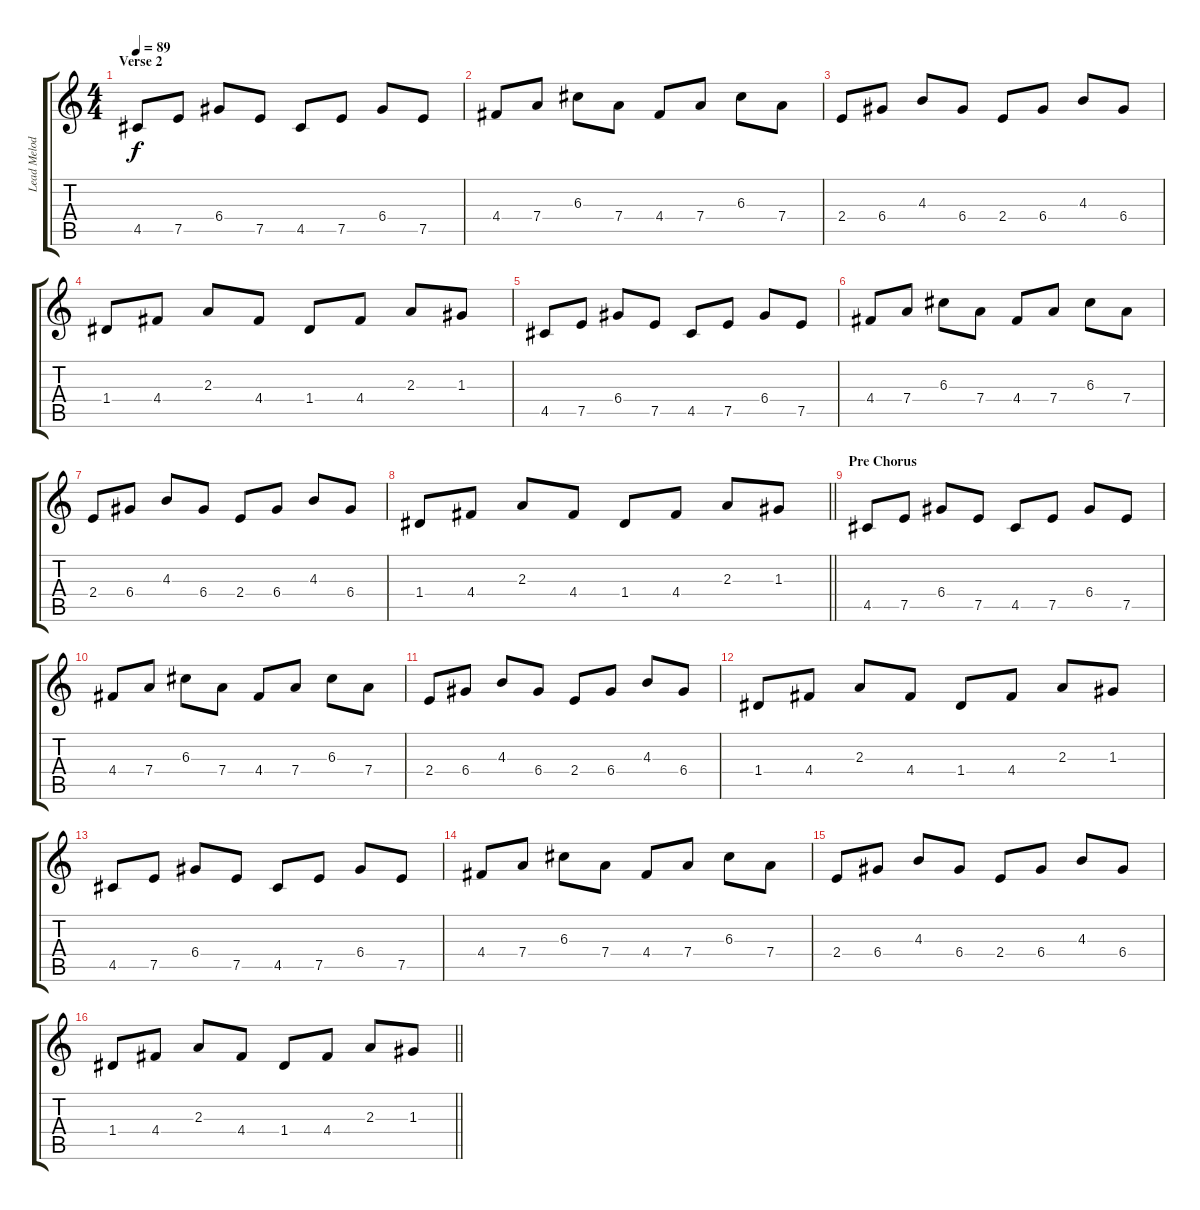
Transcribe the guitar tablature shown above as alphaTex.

\track ("Lead Melody" "Lead Melod") {instrument overdrivenguitar}
\staff {score tabs}
\tuning (E4 B3 G3 D3 A2 E2) {hide}
\ts (4 4)
\section ("" "Verse 2")
\tempo 89
\clef g2
\ks c
4.5.8{dy f} 7.5.8 6.4.8 7.5.8 4.5.8 7.5.8 6.4.8 7.5.8 |
4.4.8 7.4.8 6.3.8 7.4.8 4.4.8 7.4.8 6.3.8 7.4.8 |
2.4.8 6.4.8 4.3.8 6.4.8 2.4.8 6.4.8 4.3.8 6.4.8 |
1.4.8 4.4.8 2.3.8 4.4.8 1.4.8 4.4.8 2.3.8 1.3.8 |
4.5.8 7.5.8 6.4.8 7.5.8 4.5.8 7.5.8 6.4.8 7.5.8 |
4.4.8 7.4.8 6.3.8 7.4.8 4.4.8 7.4.8 6.3.8 7.4.8 |
2.4.8 6.4.8 4.3.8 6.4.8 2.4.8 6.4.8 4.3.8 6.4.8 |
\barLineRight lightlight
1.4.8 4.4.8 2.3.8 4.4.8 1.4.8 4.4.8 2.3.8 1.3.8 |
\section ("" "Pre Chorus")
4.5.8 7.5.8 6.4.8 7.5.8 4.5.8 7.5.8 6.4.8 7.5.8 |
4.4.8 7.4.8 6.3.8 7.4.8 4.4.8 7.4.8 6.3.8 7.4.8 |
2.4.8 6.4.8 4.3.8 6.4.8 2.4.8 6.4.8 4.3.8 6.4.8 |
1.4.8 4.4.8 2.3.8 4.4.8 1.4.8 4.4.8 2.3.8 1.3.8 |
4.5.8 7.5.8 6.4.8 7.5.8 4.5.8 7.5.8 6.4.8 7.5.8 |
4.4.8 7.4.8 6.3.8 7.4.8 4.4.8 7.4.8 6.3.8 7.4.8 |
2.4.8 6.4.8 4.3.8 6.4.8 2.4.8 6.4.8 4.3.8 6.4.8 |
\barLineRight lightlight
1.4.8 4.4.8 2.3.8 4.4.8 1.4.8 4.4.8 2.3.8 1.3.8
